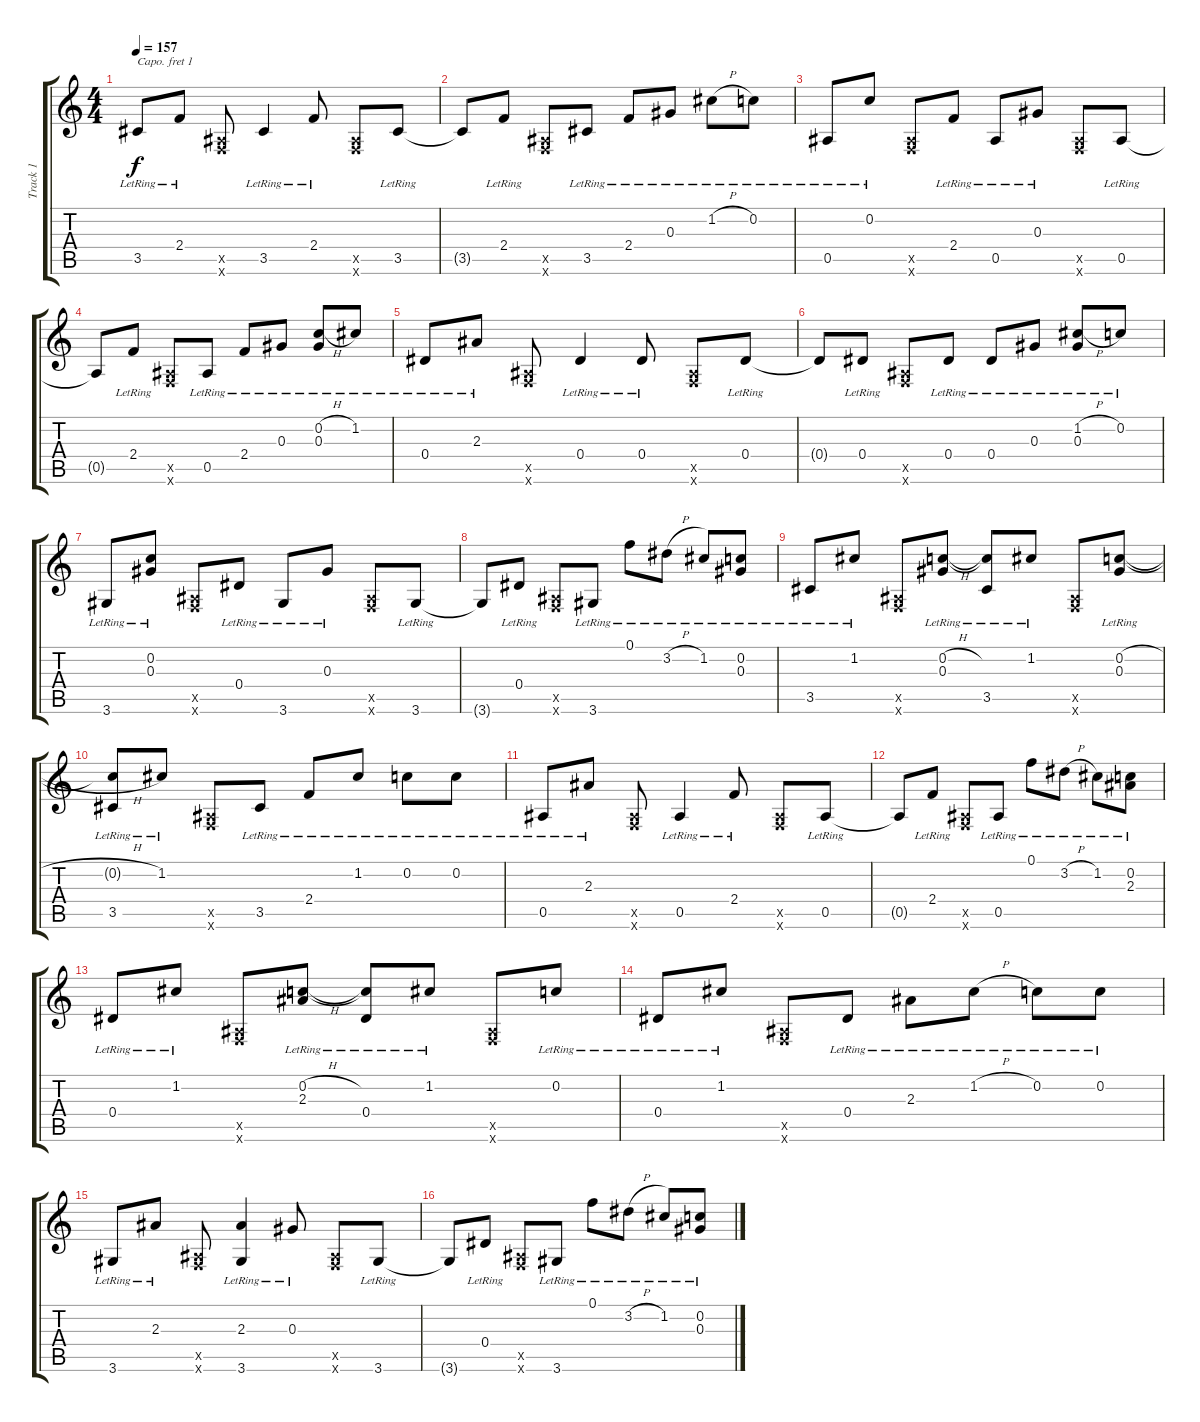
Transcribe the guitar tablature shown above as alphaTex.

\track ("Track 1" "Track 1") {instrument acousticguitarsteel}
\staff {score tabs}
\capo 1
\tuning (E4 B3 G3 D3 A2 E2) {hide}
\ts (4 4)
\tempo 157
\clef g2
\ks c
3.5{lr}.8{dy f} 2.4{lr}.8 (0.5{x} 0.6{x}).8 3.5{lr}.4 2.4{lr}.8 (0.5{x} 0.6{x}).8 3.5{lr}.8 |
3.5{t}.8 2.4{lr}.8 (0.5{x} 0.6{x}).8 3.5{lr}.8 2.4{lr}.8 0.3{lr}.8 1.2{h lr}.8 0.2{lr}.8 |
0.5{lr}.8 0.2{lr}.8 (0.5{x} 0.6{x}).8 2.4{lr}.8 0.5{lr}.8 0.3{lr}.8 (0.5{x} 0.6{x}).8 0.5{lr}.8 |
0.5{t}.8 2.4{lr}.8 (0.5{x} 0.6{x}).8 0.5{lr}.8 2.4{lr}.8 0.3{lr}.8 (0.2{h lr} 0.3{lr}).8 1.2{lr}.8 |
0.4{lr}.8 2.3{lr}.8 (0.5{x} 0.6{x}).8 0.4{lr}.4 0.4{lr}.8 (0.5{x} 0.6{x}).8 0.4{lr}.8 |
0.4{t}.8 0.4{lr}.8 (0.5{x} 0.6{x}).8 0.4{lr}.8 0.4{lr}.8 0.3{lr}.8 (1.2{h lr} 0.3{lr}).8 0.2{lr}.8 |
3.6{lr}.8 (0.2{lr} 0.3{lr}).8 (0.5{x} 0.6{x}).8 0.4{lr}.8 3.6{lr}.8 0.3{lr}.8 (0.5{x} 0.6{x}).8 3.6{lr}.8 |
3.6{t}.8 0.4{lr}.8 (0.5{x} 0.6{x}).8 3.6{lr}.8 0.1{lr}.8 3.2{h lr}.8 1.2{lr}.8 (0.2{lr} 0.3{lr}).8 |
3.5{lr}.8 1.2{lr}.8 (0.5{x} 0.6{x}).8 (0.2{h lr} 0.3{lr}).8 (0.2{t} 3.5{lr}).8 1.2{lr}.8 (0.5{x} 0.6{x}).8 (0.2{h lr} 0.3{lr}).8 |
(0.2{h t} 3.5{lr}).8 1.2{lr}.8 (0.5{x} 0.6{x}).8 3.5{lr}.8 2.4{lr}.8 1.2{lr}.8 0.2{lr}.8 0.2{lr}.8 |
0.5{lr}.8 2.3{lr}.8 (0.5{x} 0.6{x}).8 0.5{lr}.4 2.4{lr}.8 (0.5{x} 0.6{x}).8 0.5{lr}.8 |
0.5{t}.8 2.4{lr}.8 (0.5{x} 0.6{x}).8 0.5{lr}.8 0.1{lr}.8 3.2{h lr}.8 1.2{lr}.8 (0.2{lr} 2.3{lr}).8 |
0.4{lr}.8 1.2{lr}.8 (0.5{x} 0.6{x}).8 (0.2{h lr} 2.3{lr}).8 (0.2{t} 0.4{lr}).8 1.2{lr}.8 (0.5{x} 0.6{x}).8 0.2{lr}.8 |
0.4{lr}.8 1.2{lr}.8 (0.5{x} 0.6{x}).8 0.4{lr}.8 2.3{lr}.8 1.2{h lr}.8 0.2{lr}.8 0.2{lr}.8 |
3.6{lr}.8 2.3{lr}.8 (0.5{x} 0.6{x}).8 (2.3{lr} 3.6{lr}).4 0.3{lr}.8 (0.5{x} 0.6{x}).8 3.6{lr}.8 |
3.6{t}.8 0.4{lr}.8 (0.5{x} 0.6{x}).8 3.6{lr}.8 0.1{lr}.8 3.2{h lr}.8 1.2{lr}.8 (0.2{lr} 0.3{lr}).8
